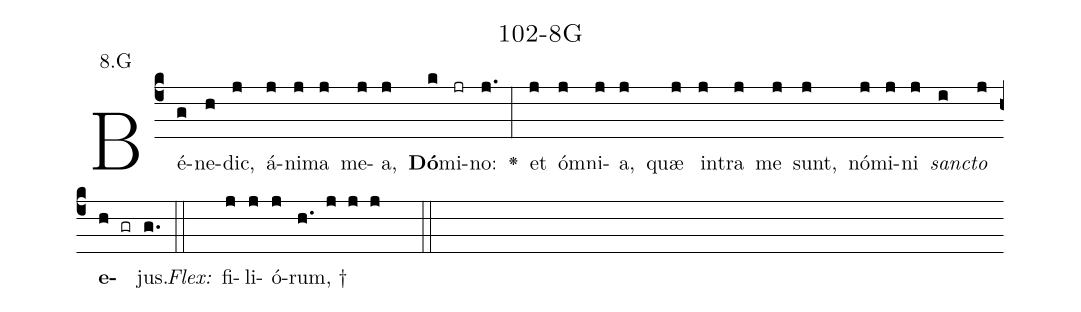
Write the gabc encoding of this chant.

name: 102-8G;
annotation: 8.G;
%%
(c4)Bé(g)ne(h)dic,(j) á(j)ni(j)ma(j) me(j)a,(j) <b>Dó</b>(k)mi(jr)no:(j.) <v>\greheightstar</v>(:) et(j) óm(j)ni(j)a,(j) quæ(j) in(j)tra(j) me(j) sunt,(j) nó(j)mi(j)ni(j) <i>sanc</i>(i)<i>to</i>(j) <b>e</b>(h gr)jus.(g.) (::)
<i>Flex:</i>()  fi(j)li(j)ó(j)rum, †(h. j j j  ::)

%E(j) u(j) o(i) u(j) a(h) e.(g.) (::)
